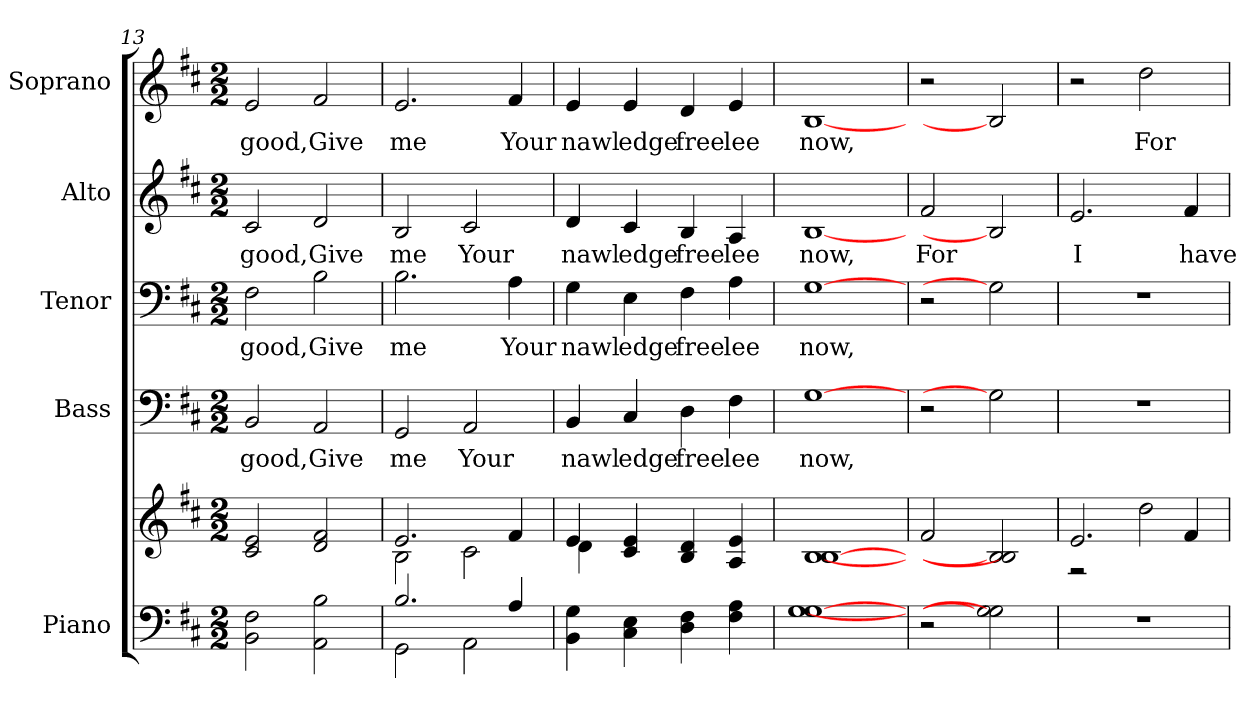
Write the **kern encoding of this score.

**kern	**kern	**kern	**text	**kern	**text	**kern	**text	**kern	**text
*part5	*part5	*part4	*part4	*part3	*part3	*part2	*part2	*part1	*part1
*staff6	*staff5	*staff4	*staff4	*staff3	*staff3	*staff2	*staff2	*staff1	*staff1
*I"Piano	*	*I"Bass	*	*I"Tenor	*	*I"Alto	*	*I"Soprano	*
*I'Pno.	*	*I'B.	*	*I'T.	*	*I'A.	*	*I'S.	*
!!LO:PB:g=z
*clefF4	*clefG2	*clefF4	*	*clefF4	*	*clefG2	*	*clefG2	*
*k[f#c#]	*k[f#c#]	*k[f#c#]	*	*k[f#c#]	*	*k[f#c#]	*	*k[f#c#]	*
*D:	*D:	*D:	*	*D:	*	*D:	*	*D:	*
*M2/2	*M2/2	*M2/2	*	*M2/2	*	*M2/2	*	*M2/2	*
=13	=13	=13	=13	=13	=13	=13	=13	=13	=13
!	!	!	!LO:LY:b:color=#000000	!	!	!	!	!	!
!	!	!	!	!	!LO:LY:b:color=#000000	!	!	!	!
!	!	!	!	!	!	!	!LO:LY:b:color=#000000	!	!
!	!	!	!	!	!	!	!	!	!LO:LY:b:color=#000000
2BBi\ 2F#i	2c#i/ 2ei	2BBi/	good,	2F#i\	good,	2c#i/	good,	2ei/	good,
!	!	!	!LO:LY:b:color=#000000	!	!	!	!	!	!
!	!	!	!	!	!LO:LY:b:color=#000000	!	!	!	!
!	!	!	!	!	!	!	!LO:LY:b:color=#000000	!	!
!	!	!	!	!	!	!	!	!	!LO:LY:b:color=#000000
2AAi\ 2Bi	2di/ 2f#i	2AAi/	Give	2Bi\	Give	2di/	Give	2f#i/	Give
=14	=14	=14	=14	=14	=14	=14	=14	=14	=14
*^	*^	*	*	*	*	*	*	*	*
!	!	!	!	!	!LO:LY:b:color=#000000	!	!	!	!	!	!
!	!	!	!	!	!	!	!LO:LY:b:color=#000000	!	!	!	!
!	!	!	!	!	!	!	!	!	!LO:LY:b:color=#000000	!	!
!	!	!	!	!	!	!	!	!	!	!	!LO:LY:b:color=#000000
2.Bi/	2GGi\	2.ei/	2Bi\	2GGi/	me	2.Bi\	me	2Bi/	me	2.ei/	me
!	!	!	!	!	!LO:LY:b:color=#000000	!	!	!	!	!	!
!	!	!	!	!	!	!	!	!	!LO:LY:b:color=#000000	!	!
.	2AAi\	.	2c#i\	2AAi/	Your	.	.	2c#i/	Your	.	.
!	!	!	!	!	!	!	!LO:LY:b:color=#000000	!	!	!	!
!	!	!	!	!	!	!	!	!	!	!	!LO:LY:b:color=#000000
4Ai/	.	4f#i/	.	.	.	4Ai\	Your	.	.	4f#i/	Your
*v	*v	*	*	*	*	*	*	*	*	*	*
=15	=15	=15	=15	=15	=15	=15	=15	=15	=15	=15
!	!	!	!	!LO:LY:b:color=#000000	!	!	!	!	!	!
!	!	!	!	!	!	!LO:LY:b:color=#000000	!	!	!	!
!	!	!	!	!	!	!	!	!LO:LY:b:color=#000000	!	!
!	!	!	!	!	!	!	!	!	!	!LO:LY:b:color=#000000
4BBi\ 4Gi	4ei/	4di\	4BBi/	nawl	4Gi\	nawl	4di/	nawl	4ei/	nawl
!	!	!	!	!LO:LY:b:color=#000000	!	!	!	!	!	!
!	!	!	!	!	!	!LO:LY:b:color=#000000	!	!	!	!
!	!	!	!	!	!	!	!	!LO:LY:b:color=#000000	!	!
!	!	!	!	!	!	!	!	!	!	!LO:LY:b:color=#000000
4C#i\ 4Ei	4c#i/ 4ei	2.ryy	4C#i/	edge	4Ei\	edge	4c#i/	edge	4ei/	edge
!	!	!	!	!LO:LY:b:color=#000000	!	!	!	!	!	!
!	!	!	!	!	!	!LO:LY:b:color=#000000	!	!	!	!
!	!	!	!	!	!	!	!	!LO:LY:b:color=#000000	!	!
!	!	!	!	!	!	!	!	!	!	!LO:LY:b:color=#000000
4Di\ 4F#i	4Bi/ 4di	.	4Di\	free	4F#i\	free	4Bi/	free	4di/	free
!	!	!	!	!LO:LY:b:color=#000000	!	!	!	!	!	!
!	!	!	!	!	!	!LO:LY:b:color=#000000	!	!	!	!
!	!	!	!	!	!	!	!	!LO:LY:b:color=#000000	!	!
!	!	!	!	!	!	!	!	!	!	!LO:LY:b:color=#000000
4F#i\ 4Ai	4Ai/ 4ei	.	4F#i\	lee	4Ai\	lee	4Ai/	lee	4ei/	lee
*	*v	*v	*	*	*	*	*	*	*	*
=16	=16	=16	=16	=16	=16	=16	=16	=16	=16
!	!	!	!LO:LY:b:color=#000000	!	!	!	!	!	!
!	!	!	!	!	!LO:LY:b:color=#000000	!	!	!	!
!	!	!	!	!	!	!	!LO:LY:b:color=#000000	!	!
!	!	!	!	!	!	!	!	!	!LO:LY:b:color=#000000
[1Gi [1Gi	[1Bi [1Bi	[1Gi	now,	[1Gi	now,	[1Bi	now,	[1Bi	now,
=17	=17	=17	=17	=17	=17	=17	=17	=17	=17
!	!	!	!	!	!	!	!LO:LY:b:color=#000000	!	!
2r	2f#i/	2r	.	2r	.	2f#i/	For	2r	.
2Gi] 2Gi]	2Bi] 2Bi]	2Gi]	.	2Gi]	.	2Bi]	.	2Bi]	.
=18	=18	=18	=18	=18	=18	=18	=18	=18	=18
*	*^	*	*	*	*	*	*	*	*
!	!	!	!	!	!	!	!	!LO:LY:b:color=#000000	!	!
1r	2.ei/	2r	1r	.	1r	.	2.ei/	I	2r	.
!	!	!	!	!	!	!	!	!	!	!LO:LY:b:color=#000000
.	.	2ddi\	.	.	.	.	.	.	2ddi\	For
!	!	!	!	!	!	!	!	!LO:LY:b:color=#000000	!	!
.	4f#i/	.	.	.	.	.	4f#i/	have	.	.
*	*v	*v	*	*	*	*	*	*	*	*
=	=	=	=	=	=	=	=	=	=
*-	*-	*-	*-	*-	*-	*-	*-	*-	*-
